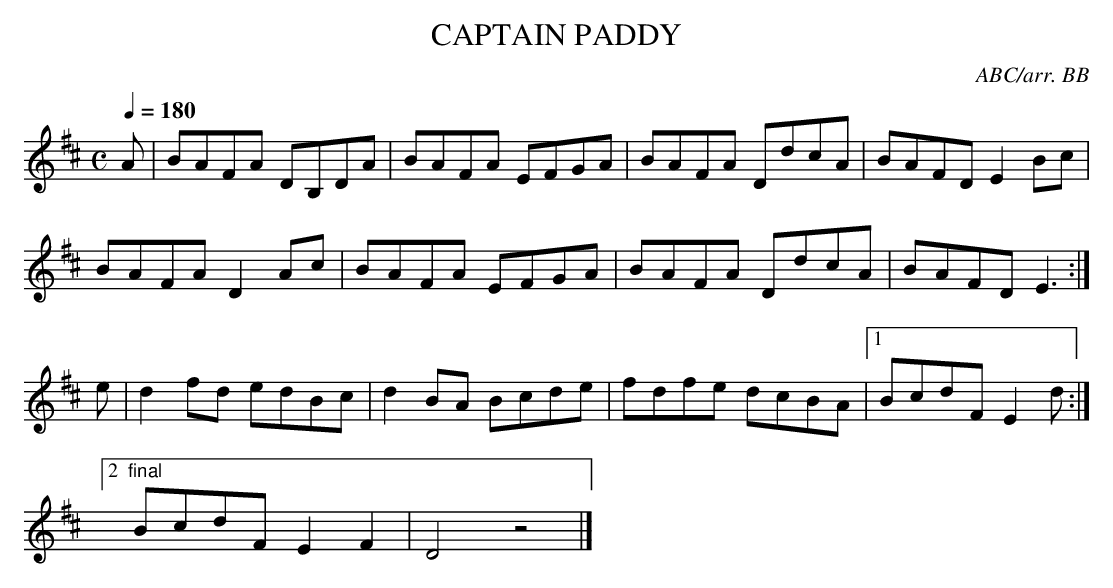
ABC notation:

X:1
T:CAPTAIN PADDY
C:ABC/arr. BB
Y:"very quick"
a "standard" hornpipe.
Q:1/4=180
L:1/8
M:C
K:D % source key: F
A|BAFA DB,DA|BAFA EFGA|BAFA DdcA|BAFD E2Bc|
BAFA D2Ac|BAFA EFGA|BAFA DdcA|BAFD E3:|
e|d2fd edBc|d2BA Bcde|fdfe dcBA|1BcdF E2d :|
[2"final"BcdF E2F2|D4z4|]
